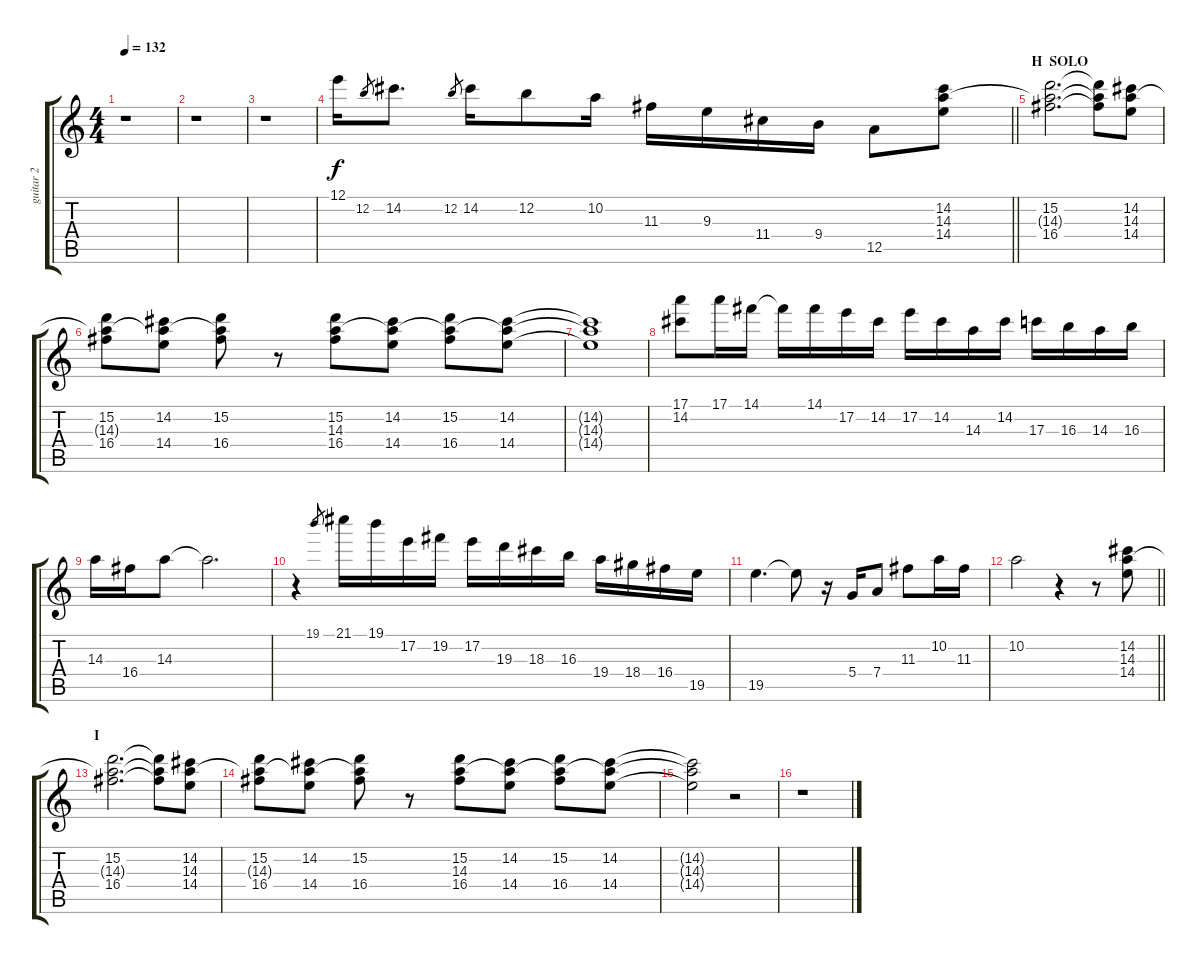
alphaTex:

\track ("guitar 2" "guitar 2") {instrument distortionguitar}
\staff {score tabs}
\tuning (E4 B3 G3 D3 A2 E2) {hide}
\ts (4 4)
\tempo 132
\clef g2
\ks c
r.1{dy f} |
r.1 |
r.1 |
\barLineRight lightlight
12.1.16 12.2.8{gr} 14.2.8{d} 12.2.8{gr} 14.2.16 12.2.8 10.2.16 11.3.16 9.3.16 11.4.16 9.4.16 12.5.8 (14.2 14.3 14.4).8 |
\section ("" "H  SOLO")
(15.2 14.3{t} 16.4).2{d} (15.2{t} 14.3{t} 16.4{t}).8 (14.2 14.3 14.4).8 |
(15.2 14.3{t} 16.4).8 (14.2 14.3{t} 14.4).8 (15.2 14.3{t} 16.4).8 r.8 (15.2 14.3 16.4).8 (14.2 14.3{t} 14.4).8 (15.2 14.3{t} 16.4).8 (14.2 14.3{t} 14.4).8 |
(14.2{t} 14.3{t} 14.4{t}).1 |
(17.1 14.2).8 17.1.16 14.1.16 14.1{t}.16 14.1.16 17.2.16 14.2.16 17.2.16 14.2.16 14.3.16 14.2.16 17.3.16 16.3.16 14.3.16 16.3.16 |
14.3.16 16.4.16 14.3.8 14.3{t}.2{d} |
r.4 19.1.8{gr} 21.1.16 19.1.16 17.2.16 19.2.16 17.2.16 19.3.16 18.3.16 16.3.16 19.4.16 18.4.16 16.4.16 19.5.16 |
19.5.4{d} 19.5{t}.8 r.16 5.4.16 7.4.8 11.3.8 10.2.16 11.3.16 |
\barLineRight lightlight
10.2.2 r.4 r.8 (14.2 14.3 14.4).8 |
\section ("" "I")
(15.2 14.3{t} 16.4).2{d} (15.2{t} 14.3{t} 16.4{t}).8 (14.2 14.3 14.4).8 |
(15.2 14.3{t} 16.4).8 (14.2 14.3{t} 14.4).8 (15.2 14.3{t} 16.4).8 r.8 (15.2 14.3 16.4).8 (14.2 14.3{t} 14.4).8 (15.2 14.3{t} 16.4).8 (14.2 14.3{t} 14.4).8 |
(14.2{t} 14.3{t} 14.4{t}).2 r.2 |
r.1
